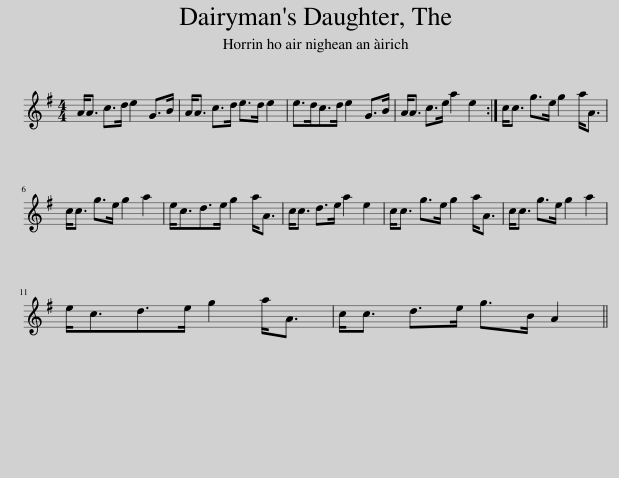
X:1
L:1/8
M:4/4
I:linebreak $
K:G
V:1 treble
V:1
 A<A c>d e2 G>B | A<A c>d e>d e2 | e>dc>d e2 G>B | A<A c>e a2 e2 :| c<c g>e g2 a<A |$ %5
 c<c g>e g2 a2 | e<cd>e g2 a<A | c<c d>e a2 e2 | c<c g>e g2 a<A | c<c g>e g2 a2 |$ %10
 e<cd>e g2 a<A | c<c d>e g>B A2 || %12
